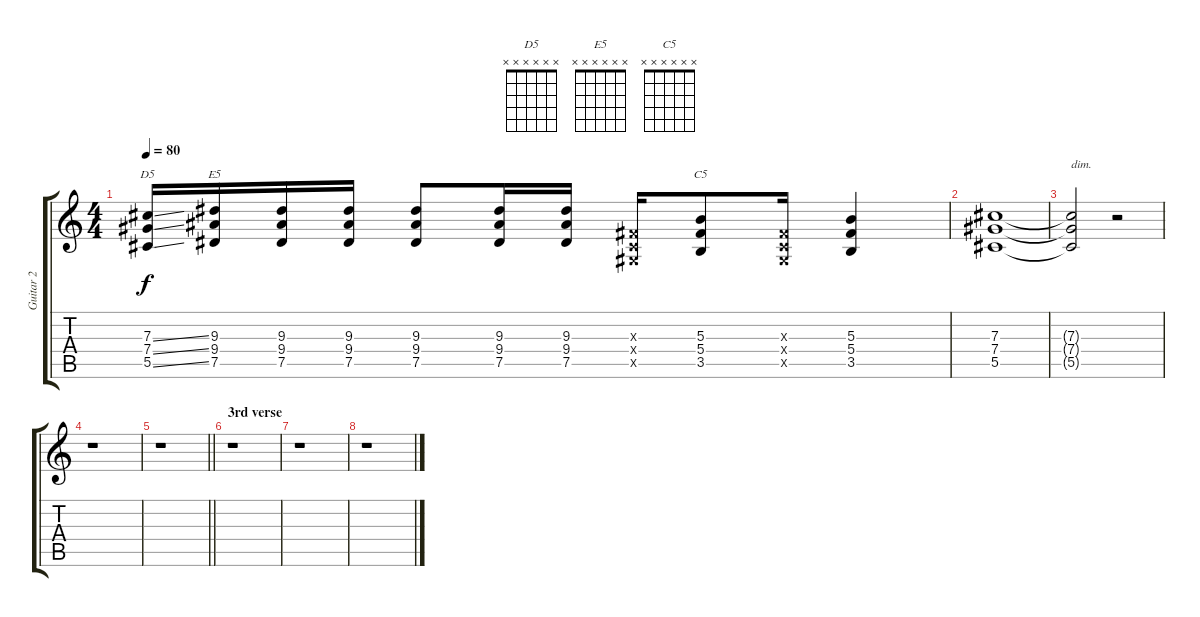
\track ("Guitar 2" "Guitar 2") {instrument overdrivenguitar}
\staff {score tabs}
\tuning (Eb4 Bb3 Gb3 Db3 Ab2 Eb2) {hide}
\chord ("D5" x x x x x x)
\chord ("E5" x x x x x x)
\chord ("C5" x x x x x x)
\ts (4 4)
\tempo 80
\clef g2
\ks c
(7.3{ss} 7.4{ss} 5.5{ss}).16{ch "D5" dy f} (9.3 9.4 7.5).16{ch "E5"} (9.3 9.4 7.5).16 (9.3 9.4 7.5).16 (9.3 9.4 7.5).8 (9.3 9.4 7.5).16 (9.3 9.4 7.5).16 (0.3{x} 0.4{x} 0.5{x}).16 (5.3 5.4 3.5).8{ch "C5"} (0.3{x} 0.4{x} 0.5{x}).16 (5.3 5.4 3.5).4 |
(7.3 7.4 5.5).1{volume 0} |
(7.3{t} 7.4{t} 5.5{t}).2{txt "dim."} r.2 |
r.1 |
\barLineRight lightlight
r.1 |
\section ("" "3rd verse")
r.1 |
r.1 |
r.1
